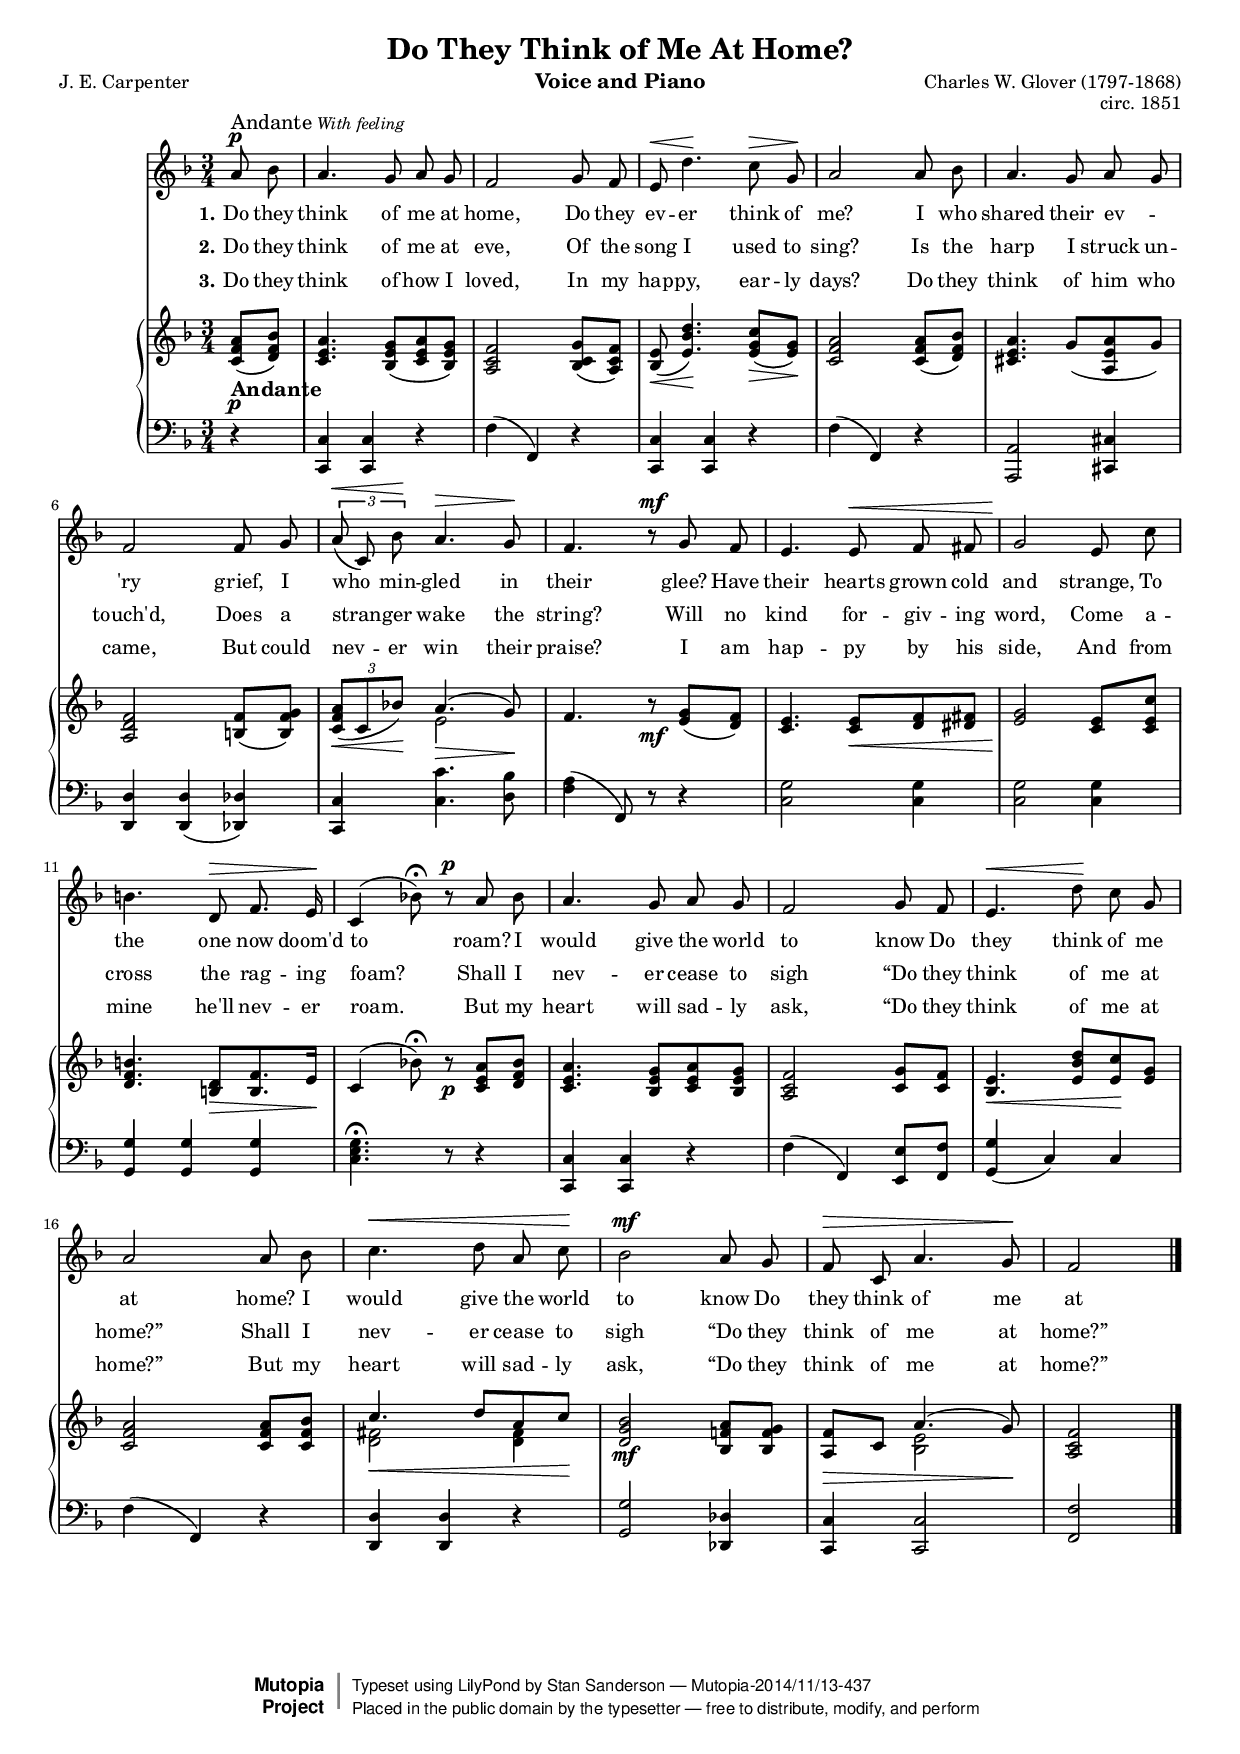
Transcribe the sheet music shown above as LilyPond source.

\version "2.18.0"

\include "english.ly"
#(set-global-staff-size 16)

\header {
  title = "Do They Think of Me At Home?"
  subsubtitle =""
  composer = "Charles W. Glover (1797-1868)"
  poet = "J. E. Carpenter"
  instrument = "Voice and Piano"
  opus = "circ. 1851"
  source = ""
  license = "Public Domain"
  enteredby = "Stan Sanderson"
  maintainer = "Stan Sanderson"
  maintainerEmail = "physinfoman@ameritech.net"
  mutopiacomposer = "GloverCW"
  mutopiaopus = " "
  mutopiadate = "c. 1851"
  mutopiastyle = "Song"
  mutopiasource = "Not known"

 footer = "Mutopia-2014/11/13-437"
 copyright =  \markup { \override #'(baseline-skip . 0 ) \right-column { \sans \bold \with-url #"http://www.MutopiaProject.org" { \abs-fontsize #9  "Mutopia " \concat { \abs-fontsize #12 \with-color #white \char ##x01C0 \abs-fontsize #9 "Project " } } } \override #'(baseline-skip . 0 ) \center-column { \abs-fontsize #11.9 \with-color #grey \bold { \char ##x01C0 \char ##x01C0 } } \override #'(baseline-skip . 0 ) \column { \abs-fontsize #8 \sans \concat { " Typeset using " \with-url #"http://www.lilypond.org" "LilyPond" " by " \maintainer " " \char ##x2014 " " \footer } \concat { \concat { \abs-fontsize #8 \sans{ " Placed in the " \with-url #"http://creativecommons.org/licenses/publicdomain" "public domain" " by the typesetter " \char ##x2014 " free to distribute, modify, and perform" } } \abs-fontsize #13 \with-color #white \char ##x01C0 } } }
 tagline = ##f
}

melody = \relative c'' {
	\key f\major \time 3/4
	\partial 4 a8^\p^\markup {\large "Andante"
		\smaller \italic "With feeling"} bf
%% 1-3
	a4. g8 a g | f2 g8 f | e^\< d'4.\! c8^\> g\! |
%% 4-6
	a2 a8 bf | a4. g8 a g | f2 f8 g |
%% 7-9	
	\tuplet 3/2 { a8^\<( c,) bf'\!} a4.^\> g8\! |
		f4. r8^\mf g f | e4. e8^\< f fs |
%% 10-12
	g2\! e8 c' | b4. d,8^\> f8. e16\! | c4( bf'!8)\fermata r^\p a bf |
%% 13-15
	a4. g8 a g |f2 g8 f | e4.^\< d'8\! c g |
%% 16-18
	a2 a8 bf | c4.^\< d8 a c\! | bf2^\mf a8 g |
%% 19-20
	f8^\> c a'4. g8\! | f2 \bar "|."
}

textA = \lyricmode {
	Do they think of me at home, Do they ev -- er think of me?
	I who shared their ev -- _ 'ry grief, I who min -- gled in their glee?
	Have their hearts grown cold and strange, To the one now doom'd to roam?
	I would give the world to know Do they think of me at home?
	I would give the world to know Do they think of me at home?
}

textB = \lyricmode {
	Do they think of me at eve, Of the song I used to sing?
	Is the harp I struck un -- touch'd, Does a stran -- ger wake the string?
	Will no kind for -- giv -- ing word, Come a -- cross the rag -- ing foam?
	Shall I nev -- er cease to sigh  “Do they think of me at home?”
	Shall I nev -- er cease to sigh  “Do they think of me at home?”
}

textC = \lyricmode {
	Do they think of how I loved, In my hap -- py, ear -- ly days?
	Do they think of him who came, But could nev -- er win their praise?
	I am hap -- py by his side, And from mine he'll nev -- er roam.
	But my heart will sad -- ly ask, “Do they think of me at home?”
	But my heart will sad -- ly ask, “Do they think of me at home?”
}

upper = \relative c'' {
	\key f\major \time 3/4
	\partial 4 <a f c>8(
		<bf f d>)
%% 1-3
	<a e c>4. <g e bf>8([ <a e c> <g e bf>)] | <f c a>2 <g c,bf>8( <f c a>) |
		<e bf>8(_\< <d'bf e,>4.)\! <c g e>8(_\> <g e>)\! |
%% 4-6
	<a f c>2 <a f c>8( <bf f d>) | <a e cs>4. g8([ <a e a,> g)] |
		<f d a>2 <f b,>8( <g f b,>) |
%% 7-9	
	\tuplet 3/2 { <a f c>8(_\< c, bf'!)\!} <<{ a4.(_\> g8\!)}\\{e2}>> |
		f4. r8\mf <g e>( <f d>) | <e c>4. <e c>8_\<[ <f d> <fs ds>] |
%% 10-12
	<g e>2\! <e c>8 <c' e, c> | <b f d>4. <d,b!>8_\>[ <f b,>8. e16\!] |
		c4( bf'!8)\fermata r8\p <a e c> <bf f d> |
%% 13-15
	<a e c>4. <g e bf>8[ <a e c> <g e bf>] | <f c a>2 <g c,>8 <f c> |
		<e bf>4._\< <d' bf e,>8[ <c e,>\! <g e>] |
%% 16-18
	<a f c>2 <a f c>8 <bf f c> | <<{ c4._\< d8[ a c\!]}\\{<fs, d>2 <fs d>4}>> |
		<d g bf>2\mf <bf f'! a>8 <bf f'g> |
%% 19-20
	<<{ <a f'>8_\> c a'4.( g8)\!}\\{s4 <e bf>2}>> | <f c a>2
}
	
lower = \relative c {
	\key f\major \time 3/4
	r4^\p^\markup {\bold \large "Andante"}
%% 1-3
	<c c,>4 <c c,> r | f( f,) r | <c' c,> <c c,> r |
%% 4-6
	f( f,) r | <a a,>2 <cs cs,>4 | <d d,> <d d,>( <df df,>) |
%% 7-9
	<c c,> <c c'>4. <d bf'>8 | <f a>4( f,8) r r4 | <c' g'>2 <c g'>4 |
%% 10-12
	<c g'>2 <c g'>4 | <g g'> <g g'> <g g'> | <c e g>4.\fermata r8 r4 |
%% 13-15	
	<c c,>4 <c c,> r | f( f,) <e e'>8 <f f'> | <g g'>4( c) c |
%% 16-18
	f( f,) r | <d d'> <d d'> r | <g g'>2 <df df'>4 |
%% 19-20
	<c c'> <c c'>2 | <f f'>
}

\score {
  <<
    \new Voice = "mel" {
      \autoBeamOff
      \melody
    }
    \lyricsto mel  \new Lyrics  { \set stanza = "1." \textA }
    \lyricsto mel  \new Lyrics  { \set stanza = "2." \textB }
    \lyricsto mel  \new Lyrics  { \set stanza = "3." \textC }

    \new PianoStaff <<
      \new Staff = "upper" \upper
      \new Staff = "lower" <<
        \clef bass
        \lower
      >>
    >>
  >>

  \layout {
    \context {
      \Lyrics
      % Some space before, between and after the lyrics
      \override VerticalAxisGroup.nonstaff-relatedstaff-spacing.minimum-distance = #6
      \override VerticalAxisGroup.nonstaff-nonstaff-spacing.minimum-distance = #4
      \override VerticalAxisGroup.nonstaff-unrelatedstaff-spacing.minimum-distance = #6
    }
  }

  \midi {
    \tempo 4 = 76
  }
}
